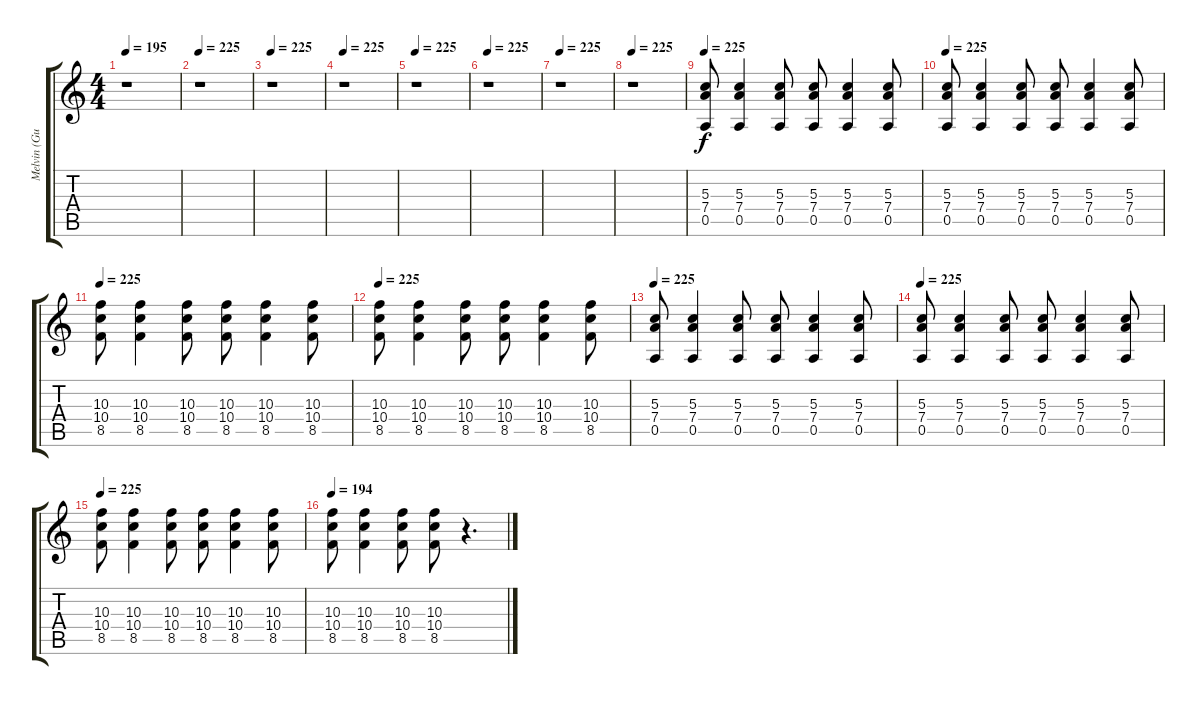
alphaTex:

\track ("Melvin (Guitar)" "Melvin (Gu") {instrument overdrivenguitar}
\staff {score tabs}
\tuning (E4 B3 G3 D3 A2 E2) {hide}
\ts (4 4)
\tempo 195
\tempo 225
\tempo 195
\clef g2
\ks c
r.1{dy f instrument overdrivenguitar} |
\tempo 225
r.1 |
\tempo 225
r.1 |
\tempo 225
r.1 |
\tempo 225
r.1 |
\tempo 225
r.1 |
\tempo 225
r.1 |
\tempo 225
r.1 |
\tempo 225
(5.3 7.4 0.5).8 (5.3 7.4 0.5).4 (5.3 7.4 0.5).8 (5.3 7.4 0.5).8 (5.3 7.4 0.5).4 (5.3 7.4 0.5).8 |
\tempo 225
(5.3 7.4 0.5).8 (5.3 7.4 0.5).4 (5.3 7.4 0.5).8 (5.3 7.4 0.5).8 (5.3 7.4 0.5).4 (5.3 7.4 0.5).8 |
\tempo 225
(10.3 10.4 8.5).8 (10.3 10.4 8.5).4 (10.3 10.4 8.5).8 (10.3 10.4 8.5).8 (10.3 10.4 8.5).4 (10.3 10.4 8.5).8 |
\tempo 225
(10.3 10.4 8.5).8 (10.3 10.4 8.5).4 (10.3 10.4 8.5).8 (10.3 10.4 8.5).8 (10.3 10.4 8.5).4 (10.3 10.4 8.5).8 |
\tempo 225
(5.3 7.4 0.5).8 (5.3 7.4 0.5).4 (5.3 7.4 0.5).8 (5.3 7.4 0.5).8 (5.3 7.4 0.5).4 (5.3 7.4 0.5).8 |
\tempo 225
(5.3 7.4 0.5).8 (5.3 7.4 0.5).4 (5.3 7.4 0.5).8 (5.3 7.4 0.5).8 (5.3 7.4 0.5).4 (5.3 7.4 0.5).8 |
\tempo 225
(10.3 10.4 8.5).8 (10.3 10.4 8.5).4 (10.3 10.4 8.5).8 (10.3 10.4 8.5).8 (10.3 10.4 8.5).4 (10.3 10.4 8.5).8 |
\tempo 194
(10.3 10.4 8.5).8 (10.3 10.4 8.5).4 (10.3 10.4 8.5).8 (10.3 10.4 8.5).8 r.4{d}
